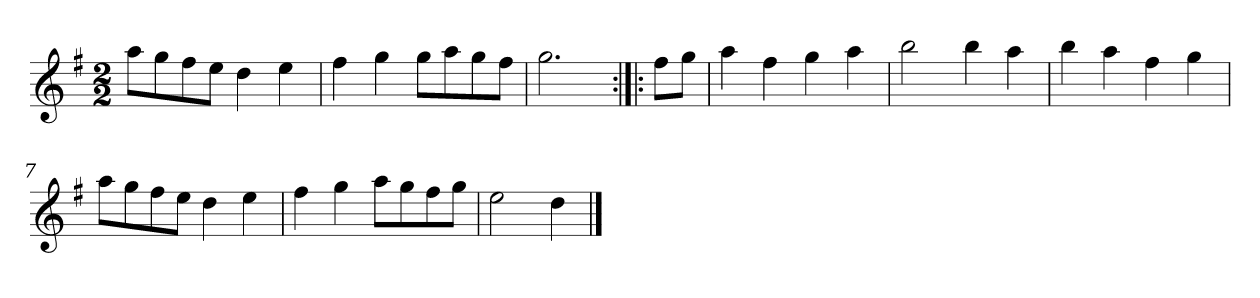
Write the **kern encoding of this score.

**kern
*part1
*staff1
*clefG2
*k[f#]
*G:
*M2/2
*MM120
=1
8aa\L
8gg\
8ff#\
8ee\J
4dd
4ee
=2
4ff#
4gg
8gg\L
8aa\
8gg\
8ff#\J
=3
2.gg
=:|!|:
8ff#\L
8gg\J
=4
4aa
4ff#
4gg
4aa
=5
2bb
4bb
4aa
=6
4bb
4aa
4ff#
4gg
=7
8aa\L
8gg\
8ff#\
8ee\J
4dd
4ee
=8
4ff#
4gg
8aa\L
8gg\
8ff#\
8gg\J
=9
2ee
4dd
==
*-
